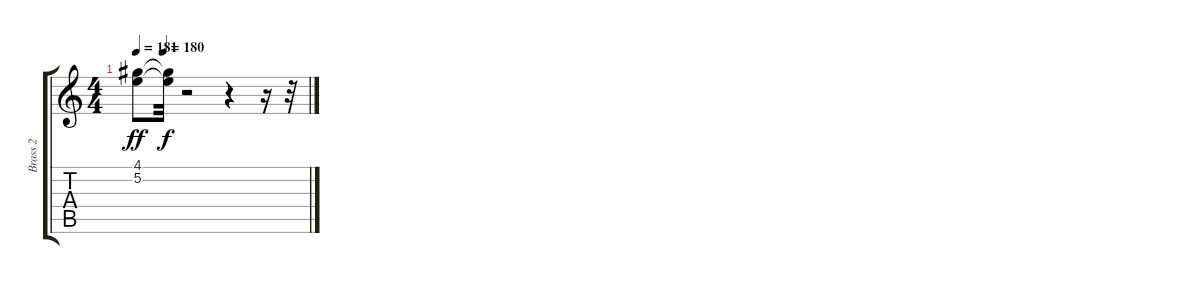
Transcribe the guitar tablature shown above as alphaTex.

\track ("Brass 2" "Brass 2") {instrument acousticguitarnylon}
\staff {score tabs}
\tuning (E4 B3 G3 D3 A2 E2) {hide}
\ts (4 4)
\tempo 181
\tempo (180 0.15625)
\clef g2
\ks c
(4.1 5.2).8{dy ff} (4.1{t} 5.2{t}).32{dy f} r.2 r.4 r.16 r.32
